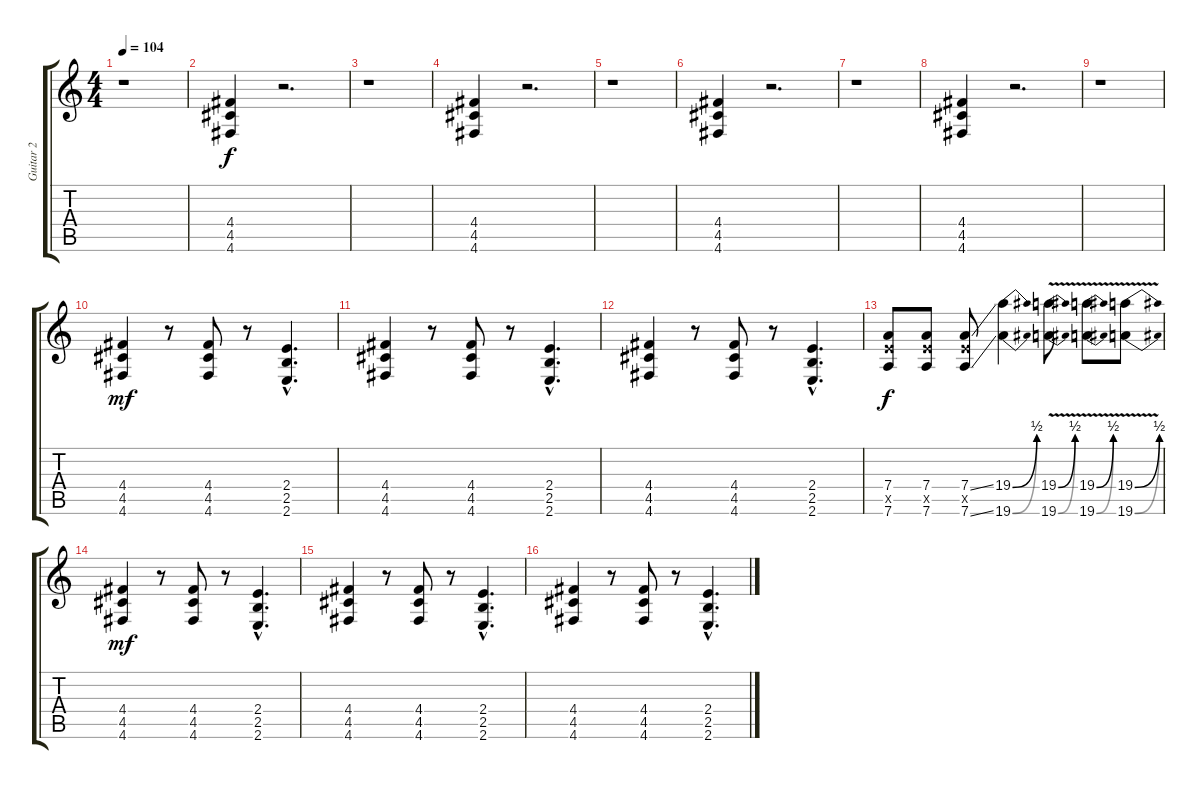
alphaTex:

\track ("Guitar 2" "Guitar 2") {instrument distortionguitar}
\staff {score tabs}
\tuning (E4 B3 G3 D3 A2 D2) {hide}
\ts (4 4)
\tempo 104
\clef g2
\ks c
r.1{dy f} |
(4.4 4.5 4.6).4 r.2{d} |
r.1 |
(4.4 4.5 4.6).4 r.2{d} |
r.1 |
(4.4 4.5 4.6).4 r.2{d} |
r.1 |
(4.4 4.5 4.6).4 r.2{d} |
r.1 |
(4.4 4.5 4.6).4{dy mf} r.8 (4.4 4.5 4.6).8 r.8 (2.4{hac} 2.5{hac} 2.6{hac}).4{d} |
(4.4 4.5 4.6).4 r.8 (4.4 4.5 4.6).8 r.8 (2.4{hac} 2.5{hac} 2.6{hac}).4{d} |
(4.4 4.5 4.6).4 r.8 (4.4 4.5 4.6).8 r.8 (2.4{hac} 2.5{hac} 2.6{hac}).4{d} |
(7.4 7.5{x} 7.6).8{dy f} (7.4 7.5{x} 7.6).8 (7.4{ss} 7.5{x} 7.6{ss}).8 (19.4{be (bend 0 0 60 2)} 19.6{be (bend 0 0 60 2)}).4 (19.4{be (bend 0 0 60 2) v} 19.6{be (bend 0 0 60 2) v}).8 (19.4{be (bend 0 0 60 2)} 19.6{be (bend 0 0 60 2) v}).8 (19.4{be (bend 0 0 60 2) v} 19.6{be (bend 0 0 60 2) v}).8 |
(4.4 4.5 4.6).4{dy mf} r.8 (4.4 4.5 4.6).8 r.8 (2.4{hac} 2.5{hac} 2.6{hac}).4{d} |
(4.4 4.5 4.6).4 r.8 (4.4 4.5 4.6).8 r.8 (2.4{hac} 2.5{hac} 2.6{hac}).4{d} |
(4.4 4.5 4.6).4 r.8 (4.4 4.5 4.6).8 r.8 (2.4{hac} 2.5{hac} 2.6{hac}).4{d}
